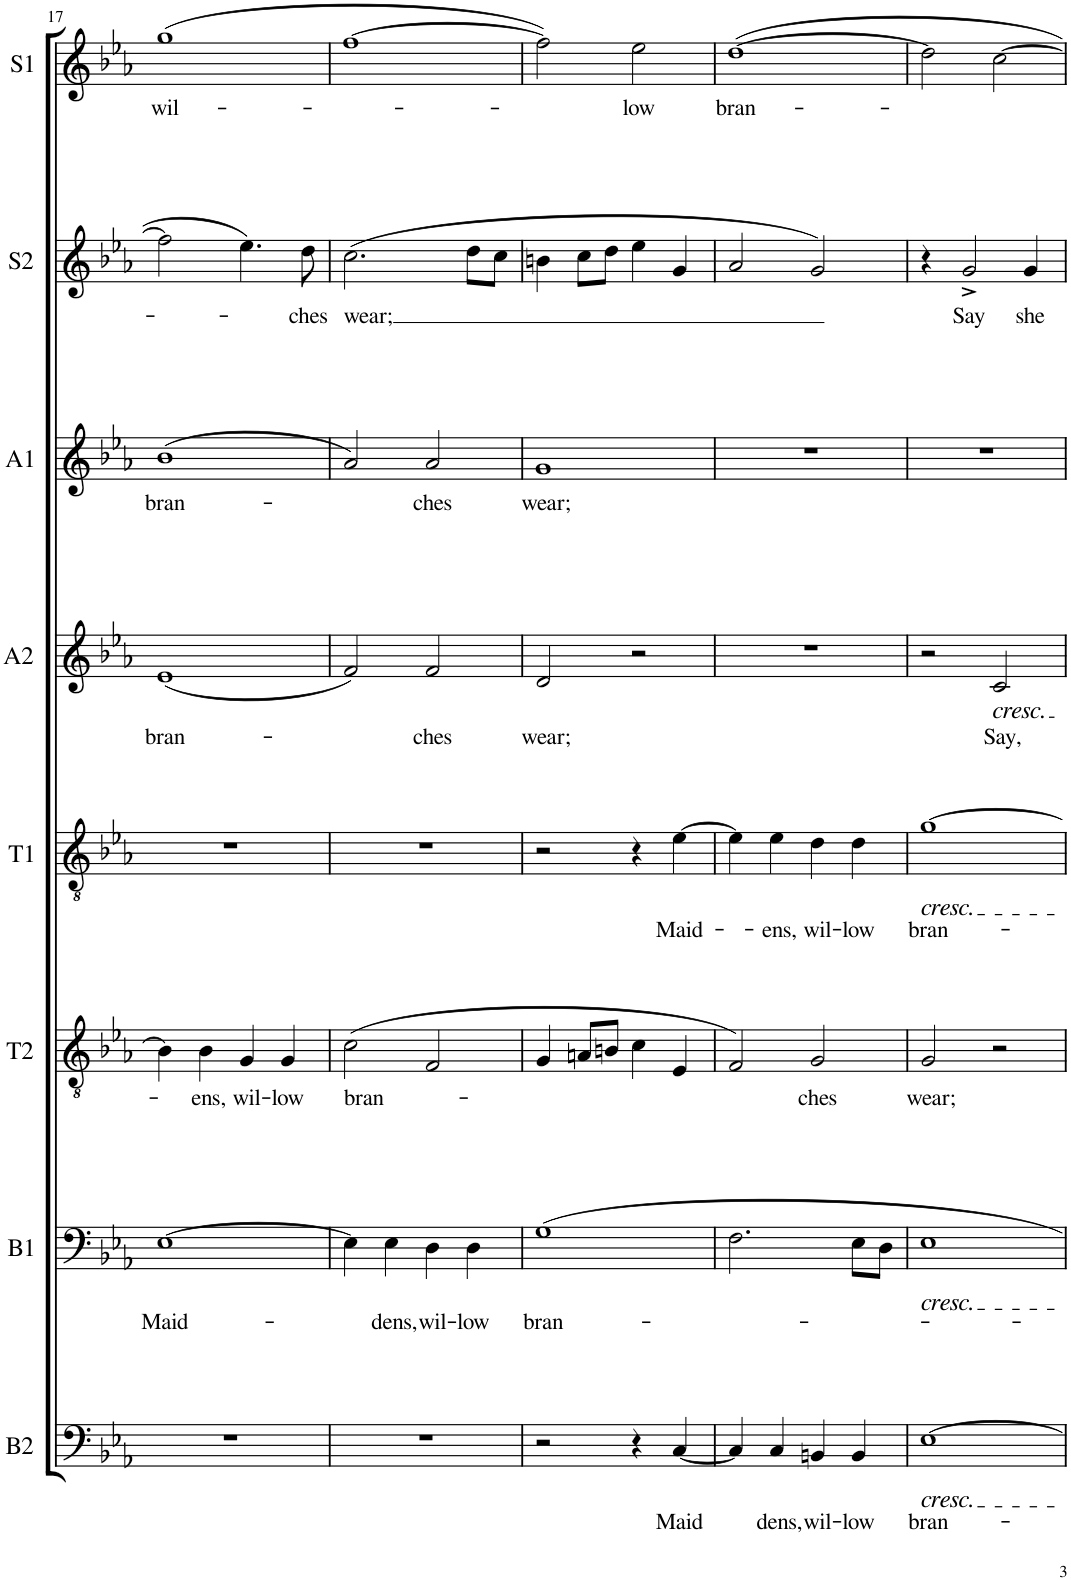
**kern	**text	**kern	**text	**kern	**text	**kern	**text	**kern	**text	**kern	**text	**kern	**text	**kern	**text
*part8	*part8	*part7	*part7	*part6	*part6	*part5	*part5	*part4	*part4	*part3	*part3	*part2	*part2	*part1	*part1
*staff8	*staff8	*staff7	*staff7	*staff6	*staff6	*staff5	*staff5	*staff4	*staff4	*staff3	*staff3	*staff2	*staff2	*staff1	*staff1
*I"Bass 2	*	*I"Bass 1	*	*I"Tenor 2	*	*I"Tenor 1	*	*I"Alt 2	*	*I"Alt 1	*	*I"Sopran 2	*	*I"Sopran 1	*
*I'B2	*	*I'B1	*	*I'T2	*	*I'T1	*	*I'A2	*	*I'A1	*	*I'S2	*	*I'S1	*
!!LO:PB:g=z
*clefF4	*	*clefF4	*	*clefGv2	*	*clefGv2	*	*clefG2	*	*clefG2	*	*clefG2	*	*clefG2	*
*k[b-e-a-]	*	*k[b-e-a-]	*	*k[b-e-a-]	*	*k[b-e-a-]	*	*k[b-e-a-]	*	*k[b-e-a-]	*	*k[b-e-a-]	*	*k[b-e-a-]	*
*E-:	*	*E-:	*	*E-:	*	*E-:	*	*E-:	*	*E-:	*	*E-:	*	*E-:	*
*M2/2	*	*M2/2	*	*M2/2	*	*M2/2	*	*M2/2	*	*M2/2	*	*M2/2	*	*M2/2	*
*met(c|)	*	*met(c|)	*	*met(c|)	*	*met(c|)	*	*met(c|)	*	*met(c|)	*	*met(c|)	*	*met(c|)	*
=17	=17	=17	=17	=17	=17	=17	=17	=17	=17	=17	=17	=17	=17	=17	=17
!	!	!	!LO:LY:b	!	!LO:LY:b	!	!	!	!LO:LY:b	!	!LO:LY:b	!	!LO:LY:b	!	!LO:LY:b
1r	.	[1E-	Maid-	4B-\]	-­	1r	.	(1e-	bran-	(1b-	bran-	2ff\]	-­-	(1gg	wil-
!	!	!	!	!	!LO:LY:b	!	!	!	!	!	!	!	!	!	!
.	.	.	.	4B-\	ens,	.	.	.	.	.	.	.	.	.	.
!	!	!	!	!	!LO:LY:b	!	!	!	!	!	!	!	!	!	!
.	.	.	.	4G/	wil-	.	.	.	.	.	.	4.ee-\	.	.	.
!	!	!	!	!	!LO:LY:b	!	!	!	!	!	!	!	!	!	!
.	.	.	.	4G/	-low	.	.	.	.	.	.	.	.	.	.
!	!	!	!	!	!	!	!	!	!	!	!	!	!LO:LY:b	!	!
.	.	.	.	.	.	.	.	.	.	.	.	8dd\	-ches	.	.
=18	=18	=18	=18	=18	=18	=18	=18	=18	=18	=18	=18	=18	=18	=18	=18
!	!	!	!LO:LY:b	!	!LO:LY:b	!	!	!	!LO:LY:b	!	!LO:LY:b	!	!LO:LY:b	!	!LO:LY:b
1r	.	4E-\]	-­	(2c\	bran-	1r	.	2f/)	-­	2a-/)	-­	(2.cc\	wear;	[1ff	-­-
!	!	!	!LO:LY:b	!	!	!	!	!	!	!	!	!	!	!	!
.	.	4E-\	dens,	.	.	.	.	.	.	.	.	.	.	.	.
!	!	!	!LO:LY:b	!	!	!	!	!	!LO:LY:b	!	!LO:LY:b	!	!	!	!
.	.	4D\	wil-	2F/	.	.	.	2f/	ches	2a-/	ches	.	.	.	.
!	!	!	!LO:LY:b	!	!	!	!	!	!	!	!	!	!	!	!
.	.	4D\	-low	.	.	.	.	.	.	.	.	8dd\L	.	.	.
.	.	.	.	.	.	.	.	.	.	.	.	8cc\J	.	.	.
=19	=19	=19	=19	=19	=19	=19	=19	=19	=19	=19	=19	=19	=19	=19	=19
!	!	!	!LO:LY:b	!	!LO:LY:b	!	!	!	!LO:LY:b	!	!LO:LY:b	!	!	!	!LO:LY:b
2r	.	1G	bran-	4G/	-­	2r	.	2d/	wear;	1g	wear;	4bn\	.	2ff\])	-­
.	.	.	.	8An/L	.	.	.	.	.	.	.	8cc\L	.	.	.
!	!	!	!	!	!LO:LY:b	!	!	!	!	!	!	!	!	!	!
.	.	.	.	8Bn/J	­	.	.	.	.	.	.	8dd\J	.	.	.
!	!	!	!	!	!	!	!	!	!	!	!	!	!	!	!LO:LY:b
4r	.	.	.	4c\	.	4r	.	2r	.	.	.	4ee-\	.	2ee-\	low
!	!LO:LY:b	!	!	!	!LO:LY:b	!	!LO:LY:b	!	!	!	!	!	!	!	!
[4C/	Maid	.	.	4E-/	­	[4e-\	Maid-	.	.	.	.	4g/	.	.	.
=20	=20	=20	=20	=20	=20	=20	=20	=20	=20	=20	=20	=20	=20	=20	=20
!	!LO:LY:b	!	!LO:LY:b	!	!LO:LY:b	!	!LO:LY:b	!	!	!	!	!	!	!	!LO:LY:b
4C/]	­	2.F\	-­-	2F/)	­	4e-\]	-­-	1r	.	1r	.	2a-/	.	[1dd	bran-
!	!LO:LY:b	!	!	!	!	!	!LO:LY:b	!	!	!	!	!	!	!	!
4C/	dens,	.	.	.	.	4e-\	-ens,	.	.	.	.	.	.	.	.
!	!LO:LY:b	!	!	!	!LO:LY:b	!	!LO:LY:b	!	!	!	!	!	!	!	!
4BBn/	wil-	.	.	2G/	ches	4d\	wil-	.	.	.	.	2g/)	.	.	.
!	!LO:LY:b	!	!	!	!	!	!LO:LY:b	!	!	!	!	!	!	!	!
4BB/	-low	8E-\L	.	.	.	4d\	-low	.	.	.	.	.	.	.	.
!	!	!	!LO:LY:b	!	!	!	!	!	!	!	!	!	!	!	!
.	.	8D\J	-­-	.	.	.	.	.	.	.	.	.	.	.	.
=21	=21	=21	=21	=21	=21	=21	=21	=21	=21	=21	=21	=21	=21	=21	=21
!	!	!	!	!	!	!LO:TX:b:i:t=cresc.	!	!	!	!	!	!	!	!	!
!	!	!LO:TX:b:i:t=cresc.	!	!	!	!	!	!	!	!	!	!	!	!	!
!LO:TX:b:i:t=cresc.	!	!	!	!	!	!	!	!	!	!	!	!	!	!	!
!	!LO:LY:b	!	!	!	!LO:LY:b	!	!LO:LY:b	!	!	!	!	!	!	!	!LO:LY:b
[1E-	bran-	1E-	.	2G/	wear;	[1g	bran-	2r	.	1r	.	4r	.	2dd\]	-­
!	!	!	!	!	!	!	!	!	!	!	!	!	!LO:LY:b	!	!
.	.	.	.	.	.	.	.	.	.	.	.	2g^/	Say	.	.
!	!	!	!	!	!	!	!	!LO:TX:b:i:t=cresc.	!	!	!	!	!	!	!
!	!	!	!	!	!	!	!	!	!LO:LY:b	!	!	!	!	!	!LO:LY:b
.	.	.	.	2r	.	.	.	2c/	Say,	.	.	.	.	[2cc\	­
!	!	!	!	!	!	!	!	!	!	!	!	!	!LO:LY:b	!	!
.	.	.	.	.	.	.	.	.	.	.	.	4g/	she	.	.
=	=	=	=	=	=	=	=	=	=	=	=	=	=	=	=
*-	*-	*-	*-	*-	*-	*-	*-	*-	*-	*-	*-	*-	*-	*-	*-
